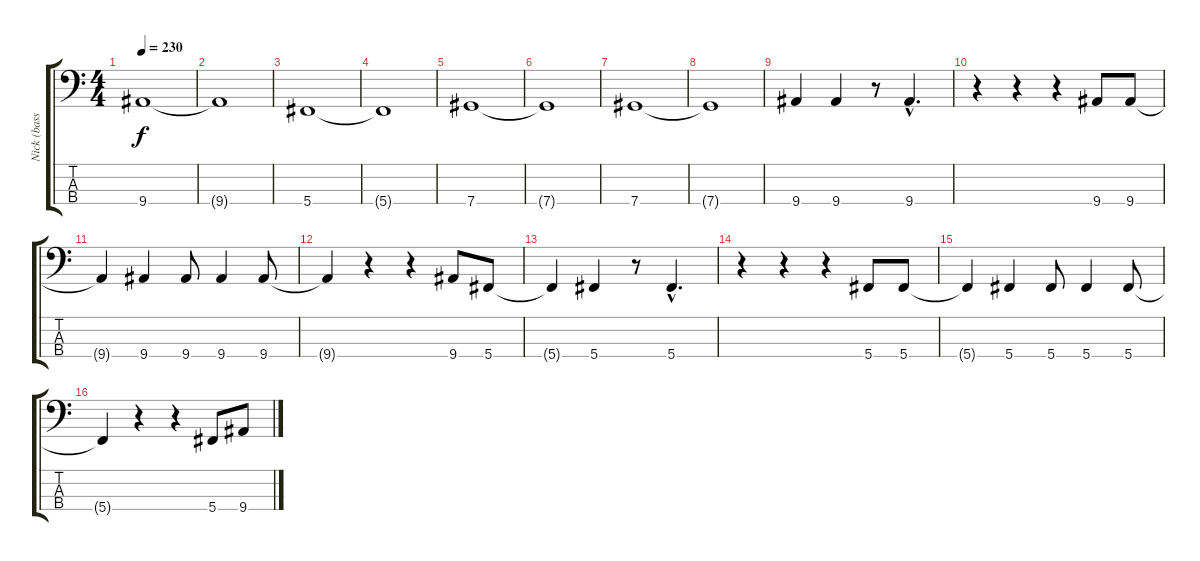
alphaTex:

\track ("Nick (bass)" "Nick (bass") {instrument electricbasspick}
\staff {score tabs}
\tuning (Gb2 Db2 Ab1 Db1) {hide}
\ts (4 4)
\tempo 230
\clef f4
\ks c
9.4.1{dy f instrument electricbasspick} |
9.4{t}.1 |
5.4.1 |
5.4{t}.1 |
7.4.1 |
7.4{t}.1 |
7.4.1 |
7.4{t}.1 |
9.4.4 9.4.4 r.8 9.4{hac}.4{d} |
r.4 r.4 r.4 9.4.8 9.4.8 |
9.4{t}.4 9.4.4 9.4.8 9.4.4 9.4.8 |
9.4{t}.4 r.4 r.4 9.4.8 5.4.8 |
5.4{t}.4 5.4.4 r.8 5.4{hac}.4{d} |
r.4 r.4 r.4 5.4.8 5.4.8 |
5.4{t}.4 5.4.4 5.4.8 5.4.4 5.4.8 |
5.4{t}.4 r.4 r.4 5.4.8 9.4.8
